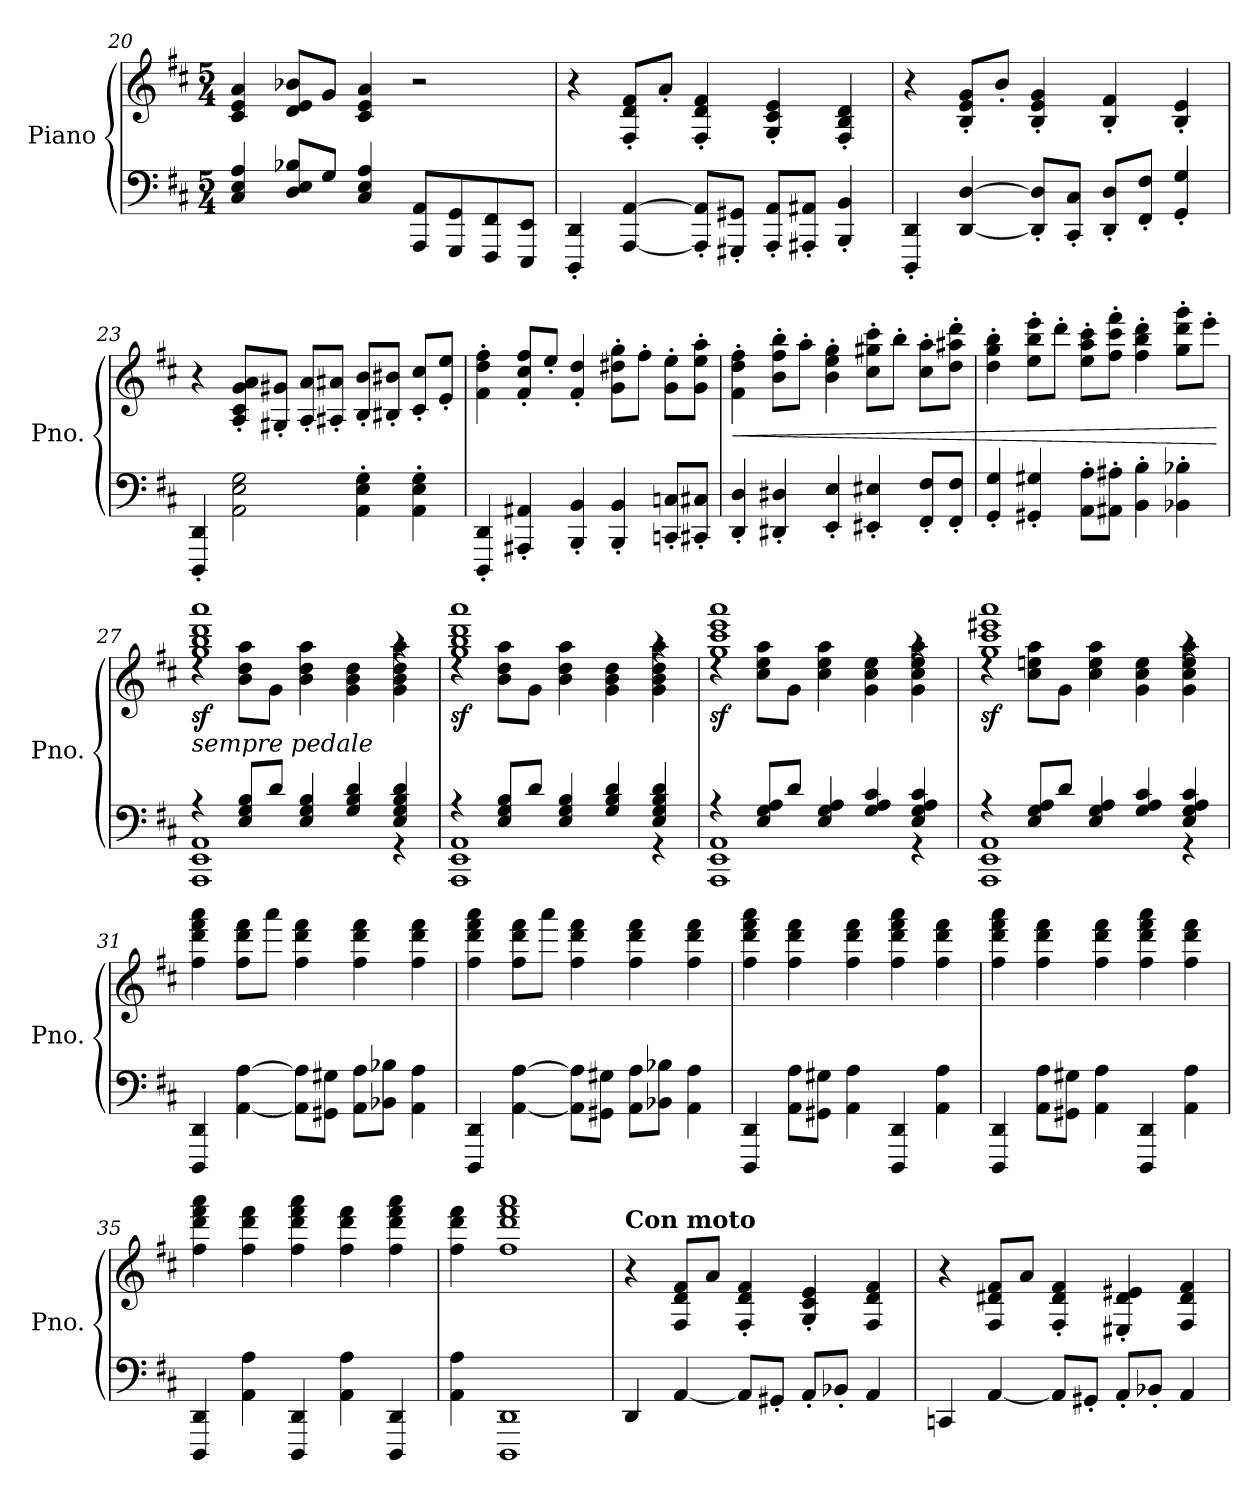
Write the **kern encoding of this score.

**kern	**kern	**dynam
*part1	*part1	*part1
*staff2	*staff1	*staff1/2
*I"Piano	*	*
*I'Pno.	*	*
*clefF4	*clefG2	*
*k[f#c#]	*k[f#c#]	*
*M5/4	*M5/4	*
=20	=20	=20
4C#/ 4E/ 4A/	4c#/ 4e/ 4a/	.
8D/ 8E/ 8B-X/L	8d/ 8e/ 8b-X/L	.
8G/J	8g/J	.
4C#/ 4E/ 4A/	4c#/ 4e/ 4a/	.
8AAA/ 8AA/L	2r	.
8GGG/ 8GG/	.	.
8FFF#/ 8FF#/	.	.
8EEE/ 8EE/J	.	.
!!LO:PB:g=z
=21	=21	=21
4DDD/' 4DD/'	4r	.
[4AAA/ [4AA/	8F#/' 8d/' 8f#/'L	.
.	8a'/J	.
8AAA/]' 8AA/]'L	4F#/' 4d/' 4f#/'	.
8GGG#X/' 8GG#X/'J	.	.
8AAA/' 8AA/'L	4G/' 4c#/' 4e/'	.
8AAA#X/' 8AA#X/'J	.	.
4BBB/' 4BB/'	4F#/' 4B/' 4d/'	.
=22	=22	=22
4DDD/' 4DD/'	4r	.
[4DD/ [4D/	8B/' 8e/' 8g/'L	.
.	8b'/J	.
8DD/]' 8D/]'L	4B/' 4e/' 4g/'	.
8CC#/' 8C#/'J	.	.
8DD/' 8D/'L	4B/' 4f#/'	.
8FF#/' 8F#/'J	.	.
4GG/' 4G/'	4B/' 4e/'	.
=23	=23	=23
4DDD/' 4DD/'	4r	.
2AA\ 2E\ 2G\	8A/' 8c#/' 8g/' 8a/'L	.
.	8G#X/' 8g#X/'J	.
.	8A/' 8a/'L	.
.	8A#X/' 8a#X/'J	.
4AA\' 4E\' 4G\'	8B/' 8b/'L	.
.	8B#X/' 8b#X/'J	.
4AA\' 4E\' 4G\'	8c#/' 8cc#/'L	.
.	8e/' 8ee/'J	.
=24	=24	=24
4DDD/' 4DD/'	4f#\' 4dd\' 4ff#\'	.
4AAA#X/' 4AA#X/'	8f#/' 8cc#/' 8ff#/'L	.
.	8ee'/J	.
4BBB/' 4BB/'	4f#/' 4dd/'	.
4BBB/' 4BB/'	8g\' 8dd#X\' 8gg\'L	.
.	8ff#'\J	.
8CCn/' 8Cn/'L	8g\' 8ee\'L	.
8CC#X/' 8C#X/'J	8g\' 8ee\' 8aa\'J	.
!!LO:LB:g=z
=25	=25	=25
!	!	!LO:HP:b
4DD/' 4D/'	4f#\' 4dd\' 4ff#\'	<
4DD#X/' 4D#X/'	8b\' 8ff#\' 8bb\'L	.
.	8aa'\J	.
4EE/' 4E/'	4b\' 4ee\' 4gg\'	.
4EE#X/' 4E#X/'	8cc#\' 8gg#X\' 8ccc#\'L	.
.	8bb'\J	.
8FF#/' 8F#/'L	8cc#\' 8aa\'L	.
8FF#/' 8F#/'J	8dd\' 8aa#X\' 8ddd\'J	.
=26	=26	=26
4GG/' 4G/'	4dd\' 4gg\' 4bb\'	.
4GG#X/' 4G#X/'	8ee\' 8bb\' 8eee\'L	.
.	8ddd'\J	.
8AA\' 8A\'L	8ee\' 8aa\' 8ccc#\'L	.
8AA#X\' 8A#X\'J	8ff#\' 8ccc#\' 8fff#\'J	.
4BB\' 4B\'	4ff#\' 4bb\' 4ddd\'	.
4BB-X\' 4B-X\'	8gg\' 8ddd\' 8ggg\'L	.
.	8eee'\J	.
.	.	[
=27	=27	=27
*^	*^	*
!LO:TX:a:i:t=sempre pedale	!	!	!	!
!	!	!	!	!LO:DY:b
4r	1AAA 1EE 1AA	1gg 1bb 1ddd 1aaa	4rdd	sf
8E/ 8G/ 8B/L	.	.	8b\ 8dd\ 8aa\L	.
8d/J	.	.	8g\J	.
4E/ 4G/ 4B/	.	.	4b\ 4dd\ 4aa\	.
4G/ 4B/ 4d/	.	.	4g\ 4b\ 4dd\	.
4E/ 4G/ 4B/ 4d/	4r	4raa	4g\ 4b\ 4dd\ 4aa\	.
=28	=28	=28	=28	=28
!	!	!	!	!LO:DY:b
4r	1AAA 1EE 1AA	1gg 1bb 1ddd 1aaa	4rdd	sf
8E/ 8G/ 8B/L	.	.	8b\ 8dd\ 8aa\L	.
8d/J	.	.	8g\J	.
4E/ 4G/ 4B/	.	.	4b\ 4dd\ 4aa\	.
4G/ 4B/ 4d/	.	.	4g\ 4b\ 4dd\	.
4E/ 4G/ 4B/ 4d/	4r	4raa	4g\ 4b\ 4dd\ 4aa\	.
!!LO:LB:g=z	!!
=29	=29	=29	=29	=29
!	!	!	!	!LO:DY:b
4r	1AAA 1EE 1AA	1gg 1ccc# 1eee 1aaa	4rdd	sf
8E/ 8G/ 8A/L	.	.	8cc#\ 8ee\ 8aa\L	.
8d/J	.	.	8g\J	.
4E/ 4G/ 4A/	.	.	4cc#\ 4ee\ 4aa\	.
4G/ 4A/ 4c#/	.	.	4g\ 4cc#\ 4ee\	.
4E/ 4G/ 4A/ 4c#/	4r	4raa	4g\ 4cc#\ 4ee\ 4aa\	.
=30	=30	=30	=30	=30
!	!	!	!	!LO:DY:b
4r	1AAA 1EE 1AA	1gg 1ccc# 1eee#X 1aaa	4rdd	sf
8E/ 8G/ 8A/L	.	.	8cc#\ 8een\ 8aa\L	.
8d/J	.	.	8g\J	.
4E/ 4G/ 4A/	.	.	4cc#\ 4ee\ 4aa\	.
4G/ 4A/ 4c#/	.	.	4g\ 4cc#\ 4ee\	.
4E/ 4G/ 4A/ 4c#/	4r	4raa	4g\ 4cc#\ 4ee\ 4aa\	.
*v	*v	*	*	*
*	*v	*v	*
=31	=31	=31
4DDD/ 4DD/	4ff#\ 4ddd\ 4fff#\ 4aaa\	.
[4AA\ [4A\	8ff#\ 8ddd\ 8fff#\L	.
.	8aaa\J	.
8AA\] 8A\]L	4ff#\ 4ddd\ 4fff#\	.
8GG#X\ 8G#X\J	.	.
8AA\ 8A\L	4ff#\ 4ddd\ 4fff#\	.
8BB-X\ 8B-X\J	.	.
4AA\ 4A\	4ff#\ 4ddd\ 4fff#\	.
=32	=32	=32
4DDD/ 4DD/	4ff#\ 4ddd\ 4fff#\ 4aaa\	.
[4AA\ [4A\	8ff#\ 8ddd\ 8fff#\L	.
.	8aaa\J	.
8AA\] 8A\]L	4ff#\ 4ddd\ 4fff#\	.
8GG#X\ 8G#X\J	.	.
8AA\ 8A\L	4ff#\ 4ddd\ 4fff#\	.
8BB-X\ 8B-X\J	.	.
4AA\ 4A\	4ff#\ 4ddd\ 4fff#\	.
!!LO:LB:g=z
=33	=33	=33
4DDD/ 4DD/	4ff#\ 4ddd\ 4fff#\ 4aaa\	.
8AA\ 8A\L	4ff#\ 4ddd\ 4fff#\	.
8GG#X\ 8G#X\J	.	.
4AA\ 4A\	4ff#\ 4ddd\ 4fff#\	.
4DDD/ 4DD/	4ff#\ 4ddd\ 4fff#\ 4aaa\	.
4AA\ 4A\	4ff#\ 4ddd\ 4fff#\	.
=34	=34	=34
4DDD/ 4DD/	4ff#\ 4ddd\ 4fff#\ 4aaa\	.
8AA\ 8A\L	4ff#\ 4ddd\ 4fff#\	.
8GG#X\ 8G#X\J	.	.
4AA\ 4A\	4ff#\ 4ddd\ 4fff#\	.
4DDD/ 4DD/	4ff#\ 4ddd\ 4fff#\ 4aaa\	.
4AA\ 4A\	4ff#\ 4ddd\ 4fff#\	.
=35	=35	=35
4DDD/ 4DD/	4ff#\ 4ddd\ 4fff#\ 4aaa\	.
4AA\ 4A\	4ff#\ 4ddd\ 4fff#\	.
4DDD/ 4DD/	4ff#\ 4ddd\ 4fff#\ 4aaa\	.
4AA\ 4A\	4ff#\ 4ddd\ 4fff#\	.
4DDD/ 4DD/	4ff#\ 4ddd\ 4fff#\ 4aaa\	.
=36	=36	=36
4AA\ 4A\	4ff#\ 4ddd\ 4fff#\	.
1DDD 1DD	1ff# 1ddd 1fff# 1aaa	.
=37	=37	=37
*	*MM192	*
!	!LO:TX:a:B:t=Con moto	!
4DD/	4r	.
[4AA/	8F#/ 8d/ 8f#/L	.
.	8a/J	.
8AA/L]	4F#/' 4d/' 4f#/'	.
8GG#X'/J	.	.
8AA'/L	4G/' 4c#/' 4e/'	.
8BB-X'/J	.	.
4AA/	4F#/ 4d/ 4f#/	.
=38	=38	=38
4CCn/	4r	.
[4AA/	8F#/ 8d#X/ 8f#/L	.
.	8a/J	.
8AA/L]	4F#/' 4d#/' 4f#/'	.
8GG#X'/J	.	.
8AA'/L	4E#X/' 4d#/' 4e#X/'	.
8BB-X'/J	.	.
4AA/	4F#/ 4d#/ 4f#/	.
=	=	=
*-	*-	*-
